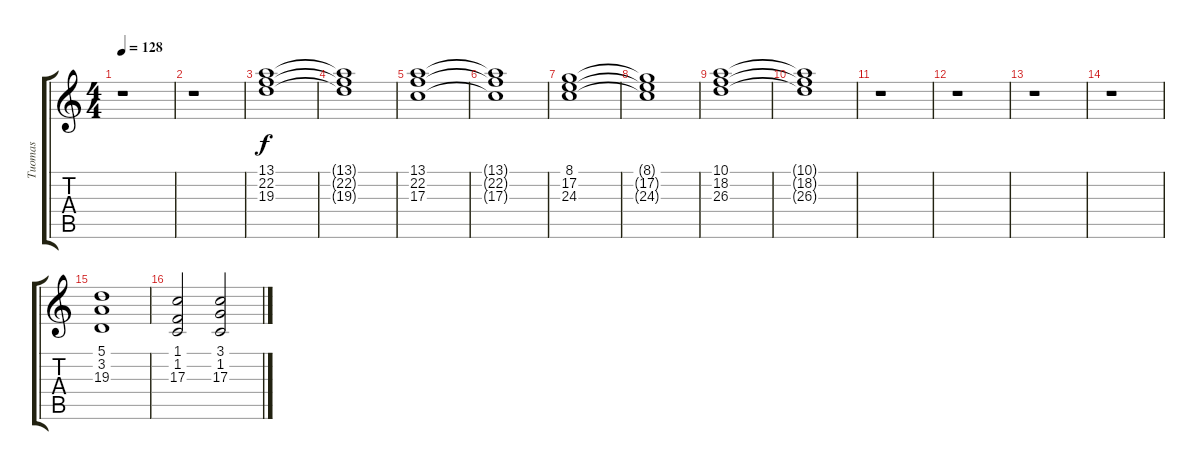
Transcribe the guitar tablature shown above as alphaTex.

\track ("Tuomas" "Tuomas") {instrument pad2warm}
\staff {score tabs}
\tuning (E4 B3 G3 D3 A2 E2) {hide}
\ts (4 4)
\tempo 128
\clef g2
\ks c
r.1{dy f} |
r.1 |
(13.1 22.2 19.3).1{volume 7 instrument pad2warm} |
(13.1{t} 22.2{t} 19.3{t}).1 |
(13.1 22.2 17.3).1 |
(13.1{t} 22.2{t} 17.3{t}).1 |
(8.1 17.2 24.3).1 |
(8.1{t} 17.2{t} 24.3{t}).1 |
(10.1 18.2 26.3).1 |
(10.1{t} 18.2{t} 26.3{t}).1 |
r.1 |
r.1 |
r.1 |
r.1 |
(5.1 3.2 19.3).1{volume 10 instrument stringensemble1} |
(1.1 1.2 17.3).2 (3.1 1.2 17.3).2
